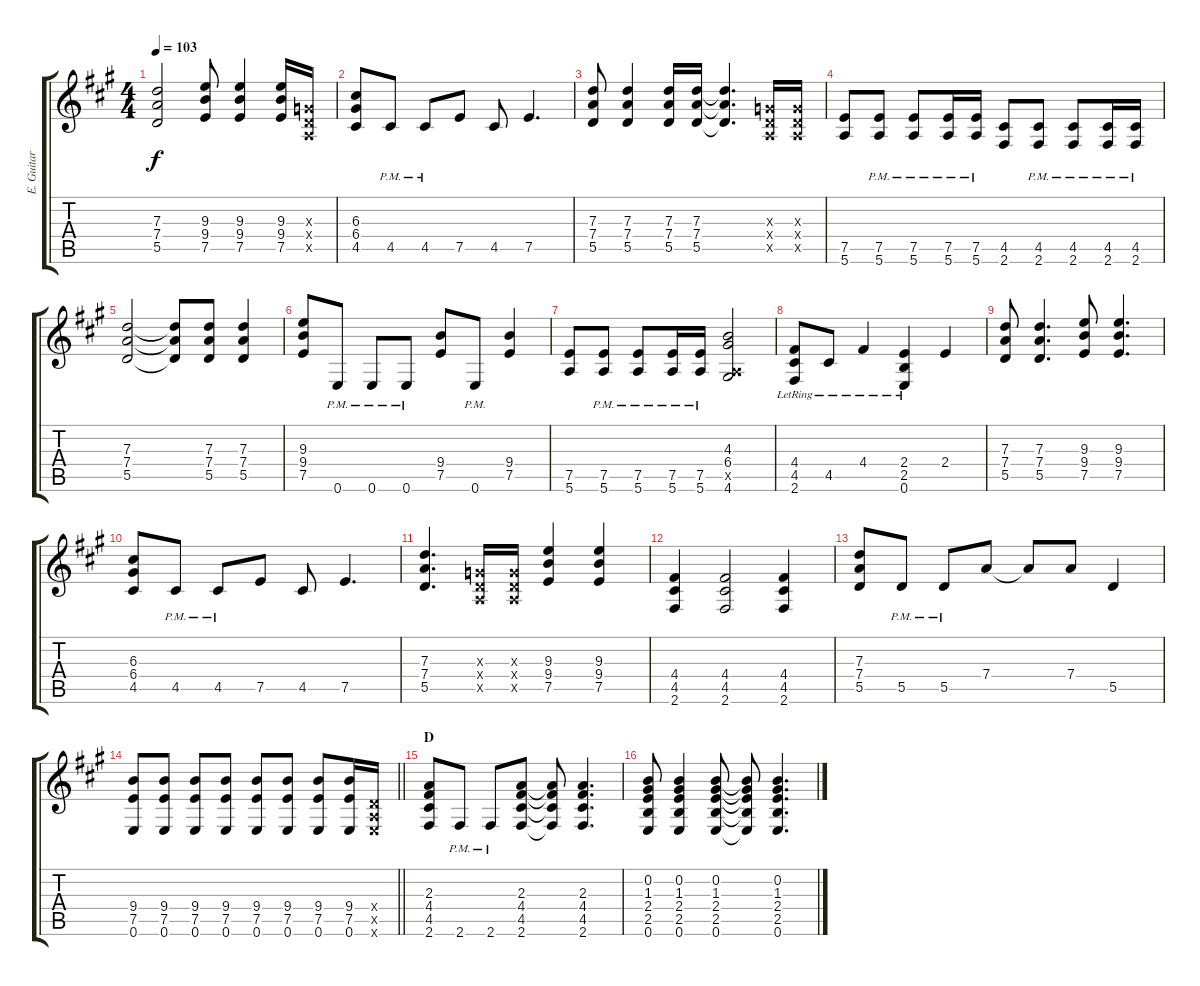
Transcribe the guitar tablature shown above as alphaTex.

\track ("E. Guitar I" "E. Guitar ") {instrument overdrivenguitar}
\staff {score tabs}
\tuning (E4 B3 G3 D3 A2 E2) {hide}
\ts (4 4)
\tempo 103
\clef g2
\ks a
(7.3 7.4 5.5).2{dy f} (9.3 9.4 7.5).8 (9.3 9.4 7.5).4 (9.3 9.4 7.5).16 (0.3{x} 0.4{x} 0.5{x}).16 |
(6.3 6.4 4.5).8 4.5{pm}.8 4.5{pm}.8 7.5.8 4.5.8 7.5.4{d} |
(7.3 7.4 5.5).8 (7.3 7.4 5.5).4 (7.3 7.4 5.5).16 (7.3 7.4 5.5).16 (7.3{t} 7.4{t} 5.5{t}).4{d} (0.3{x} 0.4{x} 0.5{x}).16 (0.3{x} 0.4{x} 0.5{x}).16 |
(7.5 5.6).8 (7.5{pm} 5.6{pm}).8 (7.5{pm} 5.6{pm}).8 (7.5{pm} 5.6{pm}).16 (7.5{pm} 5.6{pm}).16 (4.5 2.6).8 (4.5{pm} 2.6{pm}).8 (4.5{pm} 2.6{pm}).8 (4.5{pm} 2.6{pm}).16 (4.5{pm} 2.6{pm}).16 |
(7.3 7.4 5.5).2 (7.3{t} 7.4{t} 5.5{t}).8 (7.3 7.4 5.5).8 (7.3 7.4 5.5).4 |
(9.3 9.4 7.5).8 0.6{pm}.8 0.6{pm}.8 0.6{pm}.8 (9.4 7.5).8 0.6{pm}.8 (9.4 7.5).4 |
(7.5 5.6).8 (7.5{pm} 5.6{pm}).8 (7.5{pm} 5.6{pm}).8 (7.5{pm} 5.6{pm}).16 (7.5{pm} 5.6{pm}).16 (4.3 6.4 0.5{x} 4.6).2 |
(4.4{lr} 4.5{lr} 2.6{lr}).8 4.5{lr}.8 4.4{lr}.4 (2.4{lr} 2.5{lr} 0.6{lr}).4 2.4.4 |
(7.3 7.4 5.5).8 (7.3 7.4 5.5).4{d} (9.3 9.4 7.5).8 (9.3 9.4 7.5).4{d} |
(6.3 6.4 4.5).8 4.5{pm}.8 4.5{pm}.8 7.5.8 4.5.8 7.5.4{d} |
(7.3 7.4 5.5).4{d} (0.3{x} 0.4{x} 0.5{x}).16 (0.3{x} 0.4{x} 0.5{x}).16 (9.3 9.4 7.5).4 (9.3 9.4 7.5).4 |
(4.4 4.5 2.6).4 (4.4 4.5 2.6).2 (4.4 4.5 2.6).4 |
(7.3 7.4 5.5).8 5.5{pm}.8 5.5{pm}.8 7.4.8 7.4{t}.8 7.4.8 5.5.4 |
\barLineRight lightlight
(9.4 7.5 0.6).8 (9.4 7.5 0.6).8 (9.4 7.5 0.6).8 (9.4 7.5 0.6).8 (9.4 7.5 0.6).8 (9.4 7.5 0.6).8 (9.4 7.5 0.6).8 (9.4 7.5 0.6).16 (0.4{x} 0.5{x} 0.6{x}).16 |
\section ("" "D")
(2.3 4.4 4.5 2.6).8 2.6{pm}.8 2.6{pm}.8 (2.3 4.4 4.5 2.6).8 (2.3{t} 4.4{t} 4.5{t} 2.6{t}).8 (2.3 4.4 4.5 2.6).4{d} |
(0.2 1.3 2.4 2.5 0.6).8 (0.2 1.3 2.4 2.5 0.6).4 (0.2 1.3 2.4 2.5 0.6).8 (0.2{t} 1.3{t} 2.4{t} 2.5{t} 0.6{t}).8 (0.2 1.3 2.4 2.5 0.6).4{d}
